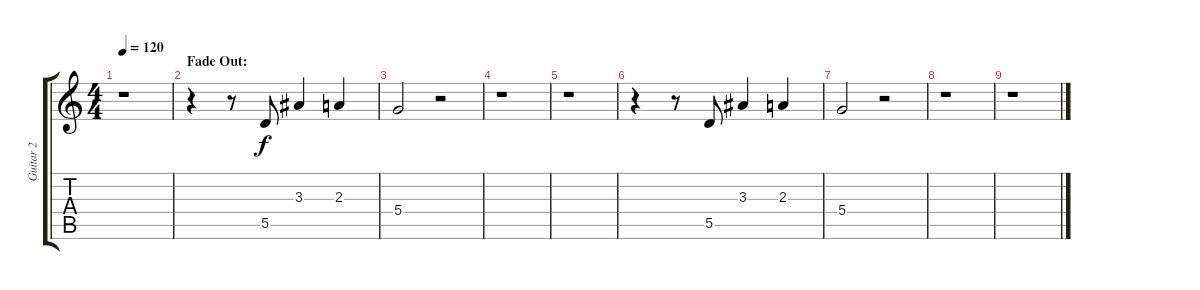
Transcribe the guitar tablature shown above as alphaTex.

\track ("Guitar 2" "Guitar 2") {instrument electricguitarjazz}
\staff {score tabs}
\tuning (E4 B3 G3 D3 A2 E2) {hide}
\ts (4 4)
\tempo 120
\clef g2
\ks c
r.1{dy f volume 14} |
\section ("" "Fade Out:")
r.4{volume 6} r.8 5.5.8 3.3.4 2.3.4 |
5.4.2 r.2 |
r.1 |
r.1 |
r.4{volume 1} r.8 5.5.8 3.3.4 2.3.4 |
5.4.2 r.2 |
r.1 |
r.1
